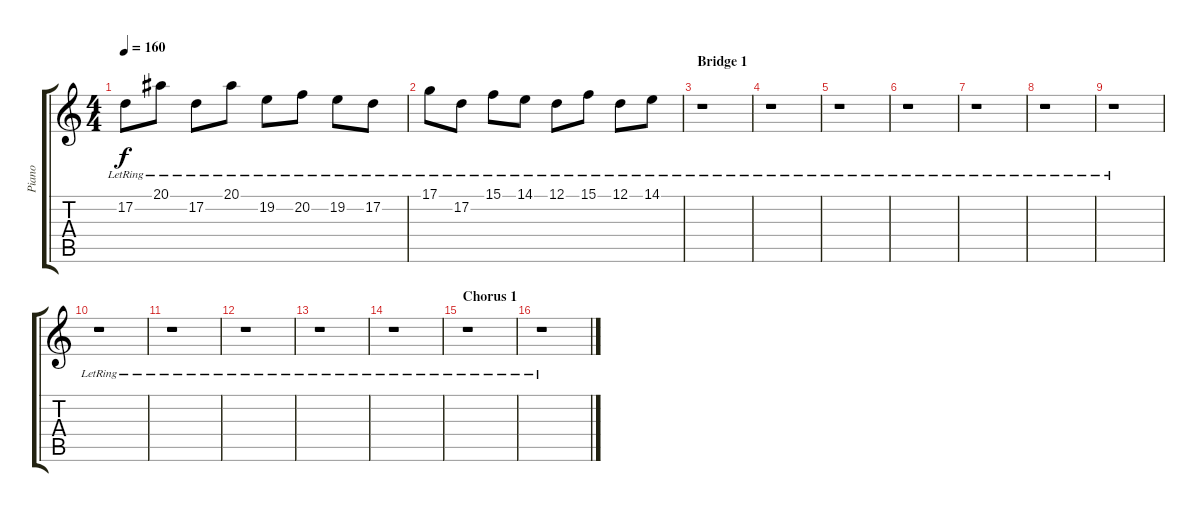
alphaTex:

\track ("Piano" "Piano") {instrument acousticgrandpiano}
\staff {score tabs}
\tuning (D4 A3 F3 C3 G2 D2) {hide}
\ts (4 4)
\tempo 160
\clef g2
\ks c
17.2{lr}.8{dy f} 20.1{lr}.8 17.2{lr}.8 20.1{lr}.8 19.2{lr}.8 20.2{lr}.8 19.2{lr}.8 17.2{lr}.8 |
17.1{lr}.8 17.2{lr}.8 15.1{lr}.8 14.1{lr}.8 12.1{lr}.8 15.1{lr}.8 12.1{lr}.8 14.1{lr}.8 |
\section ("" "Bridge 1")
r.1 |
r.1 |
r.1 |
r.1 |
r.1 |
r.1 |
r.1 |
r.1 |
r.1 |
r.1 |
r.1 |
r.1 |
\section ("" "Chorus 1")
r.1 |
r.1
